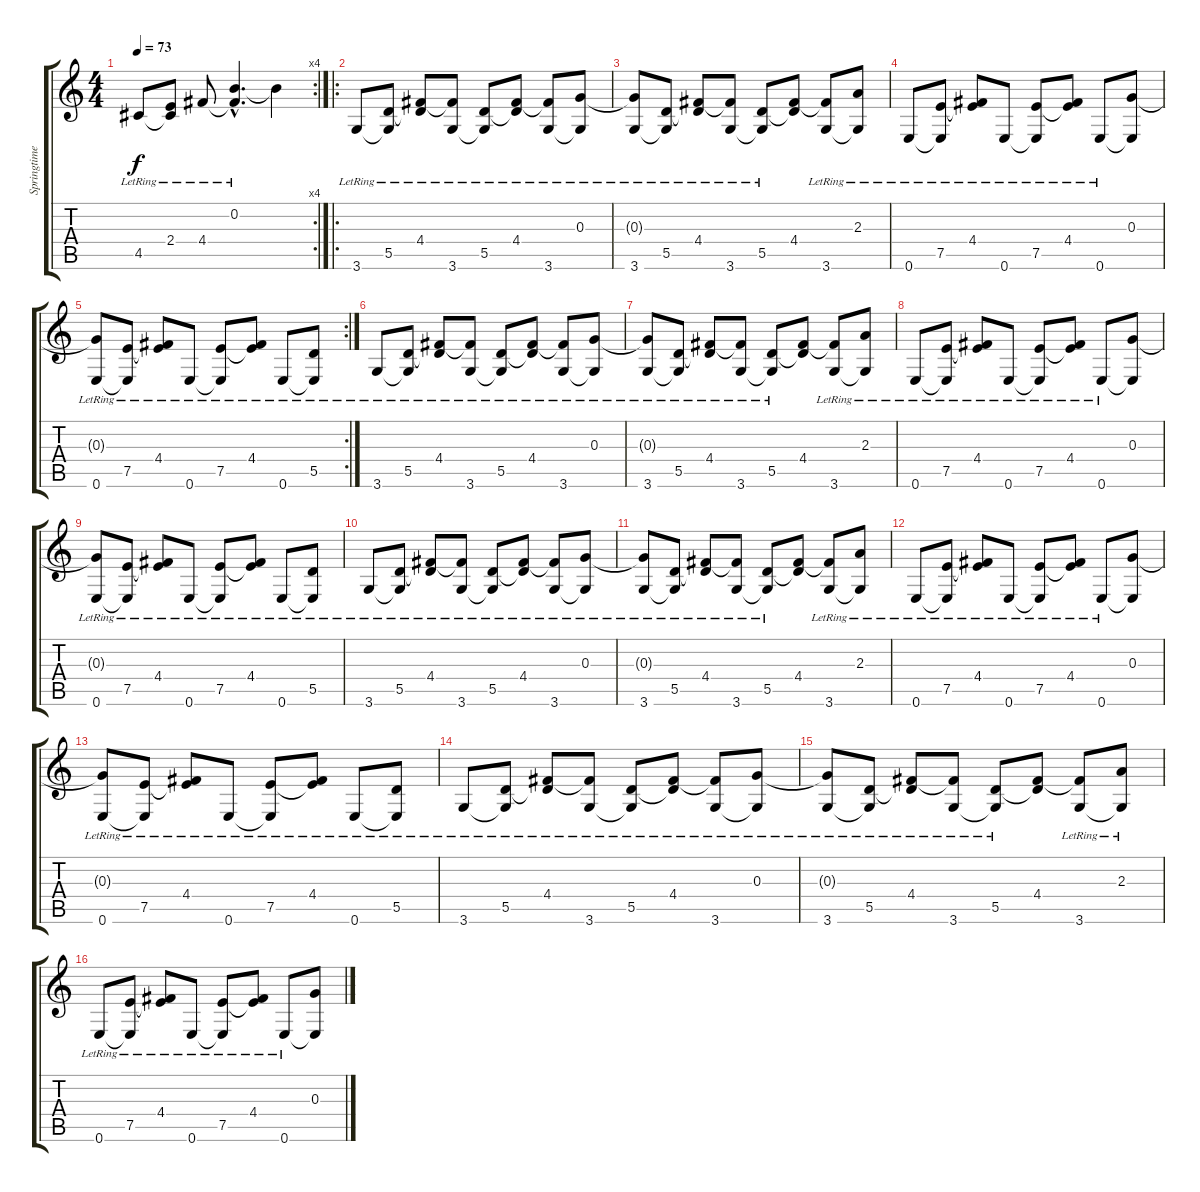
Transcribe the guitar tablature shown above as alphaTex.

\track ("Springtime" "Springtime") {instrument electricguitarjazz}
\staff {score tabs}
\tuning (E4 B3 G3 D3 A2 E2) {hide}
\rc 4
\ts (4 4)
\tempo 73
\clef g2
\ks c
4.5{lr}.8{dy f} (2.4{lr} 4.5{t}).8 4.4{lr}.8 (0.2{hac lr} 4.4{hac t}).4{d} 0.2{t}.4 |
\ro
3.6{lr}.8{balance 0} (5.5{lr} 3.6{t}).8 (4.4{lr} 5.5{t}).8 (4.4{t} 3.6{lr}).8 (5.5{lr} 3.6{t}).8 (4.4{lr} 5.5{t}).8 (4.4{t} 3.6{lr}).8 (0.3{lr} 3.6{t}).8 |
(0.3{t} 3.6{lr}).8 (5.5{lr} 3.6{t}).8 (4.4{lr} 5.5{t}).8 (4.4{t} 3.6{lr}).8 (5.5{lr} 3.6{t}).8 (4.4 5.5{t}).8 (4.4{t} 3.6{lr}).8 (2.3{lr} 3.6{t}).8 |
0.6{lr}.8 (7.5{lr} 0.6{t}).8 (4.4{lr} 7.5{t}).8 0.6{lr}.8 (7.5{lr} 0.6{t}).8 (4.4{lr} 7.5{t}).8 0.6{lr}.8 (0.3 0.6{t}).8 |
\rc 2
(0.3{t} 0.6{lr}).8 (7.5{lr} 0.6{t}).8 (4.4{lr} 7.5{t}).8 0.6{lr}.8 (7.5{lr} 0.6{t}).8 (4.4{lr} 7.5{t}).8 0.6{lr}.8 (5.5{lr} 0.6{t}).8 |
3.6{lr}.8 (5.5{lr} 3.6{t}).8 (4.4{lr} 5.5{t}).8 (4.4{t} 3.6{lr}).8 (5.5{lr} 3.6{t}).8 (4.4{lr} 5.5{t}).8 (4.4{t} 3.6{lr}).8 (0.3{lr} 3.6{t}).8 |
(0.3{t} 3.6{lr}).8 (5.5{lr} 3.6{t}).8 (4.4{lr} 5.5{t}).8 (4.4{t} 3.6{lr}).8 (5.5{lr} 3.6{t}).8 (4.4 5.5{t}).8 (4.4{t} 3.6{lr}).8 (2.3{lr} 3.6{t}).8 |
0.6{lr}.8 (7.5{lr} 0.6{t}).8 (4.4{lr} 7.5{t}).8 0.6{lr}.8 (7.5{lr} 0.6{t}).8 (4.4{lr} 7.5{t}).8 0.6{lr}.8 (0.3 0.6{t}).8 |
(0.3{t} 0.6{lr}).8 (7.5{lr} 0.6{t}).8 (4.4{lr} 7.5{t}).8 0.6{lr}.8 (7.5{lr} 0.6{t}).8 (4.4{lr} 7.5{t}).8 0.6{lr}.8 (5.5{lr} 0.6{t}).8 |
3.6{lr}.8 (5.5{lr} 3.6{t}).8 (4.4{lr} 5.5{t}).8 (4.4{t} 3.6{lr}).8 (5.5{lr} 3.6{t}).8 (4.4{lr} 5.5{t}).8 (4.4{t} 3.6{lr}).8 (0.3{lr} 3.6{t}).8 |
(0.3{t} 3.6{lr}).8 (5.5{lr} 3.6{t}).8 (4.4{lr} 5.5{t}).8 (4.4{t} 3.6{lr}).8 (5.5{lr} 3.6{t}).8 (4.4 5.5{t}).8 (4.4{t} 3.6{lr}).8 (2.3{lr} 3.6{t}).8 |
0.6{lr}.8 (7.5{lr} 0.6{t}).8 (4.4{lr} 7.5{t}).8 0.6{lr}.8 (7.5{lr} 0.6{t}).8 (4.4{lr} 7.5{t}).8 0.6{lr}.8 (0.3 0.6{t}).8 |
(0.3{t} 0.6{lr}).8 (7.5{lr} 0.6{t}).8 (4.4{lr} 7.5{t}).8 0.6{lr}.8 (7.5{lr} 0.6{t}).8 (4.4{lr} 7.5{t}).8 0.6{lr}.8 (5.5{lr} 0.6{t}).8 |
3.6{lr}.8{volume 13} (5.5{lr} 3.6{t}).8 (4.4{lr} 5.5{t}).8 (4.4{t} 3.6{lr}).8 (5.5{lr} 3.6{t}).8 (4.4{lr} 5.5{t}).8 (4.4{t} 3.6{lr}).8 (0.3{lr} 3.6{t}).8 |
(0.3{t} 3.6{lr}).8{volume 11} (5.5{lr} 3.6{t}).8 (4.4{lr} 5.5{t}).8 (4.4{t} 3.6{lr}).8 (5.5{lr} 3.6{t}).8 (4.4 5.5{t}).8 (4.4{t} 3.6{lr}).8 (2.3{lr} 3.6{t}).8 |
0.6{lr}.8{volume 9} (7.5{lr} 0.6{t}).8 (4.4{lr} 7.5{t}).8 0.6{lr}.8 (7.5{lr} 0.6{t}).8 (4.4{lr} 7.5{t}).8 0.6{lr}.8 (0.3 0.6{t}).8
